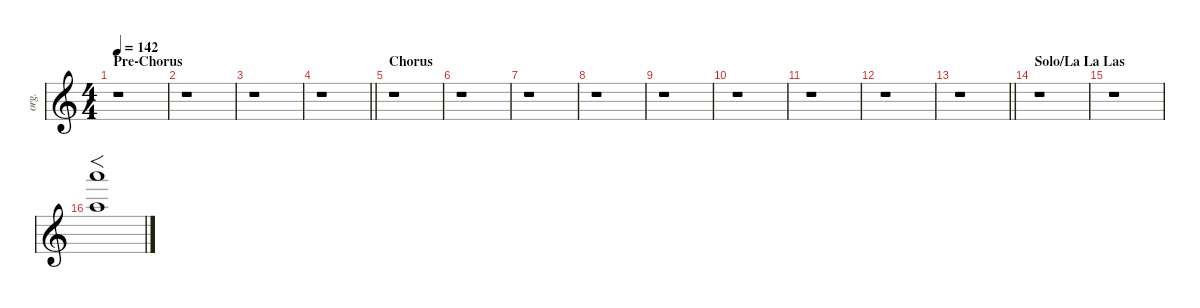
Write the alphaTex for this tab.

\defaultSystemsLayout 4
\hideDynamics
\bracketExtendMode nobrackets
\otherSystemsTrackNameOrientation horizontal
\track ("Organ" "org.") {defaultSystemsLayout 8 instrument rockorgan}
\staff {score}
\tuning (E4 B3 G3 D3 A2 E2)
\ts (4 4)
\section ("" "Pre-Chorus")
\tempo 142
\clef g2
\ks c
r.1{dy f beam Down} |
r.1{beam Down} |
r.1{beam Down} |
\barLineRight lightlight
r.1{beam Down} |
\section ("" "Chorus")
r.1{beam Down} |
r.1{beam Down} |
r.1{beam Down} |
r.1{beam Down} |
r.1{beam Down} |
r.1{beam Down} |
r.1{beam Down} |
r.1{beam Down} |
\barLineRight lightlight
r.1{beam Down} |
\section ("" "Solo/La La Las")
r.1{beam Down} |
r.1{beam Down} |
(29.1 22.2).1{f beam Down}
